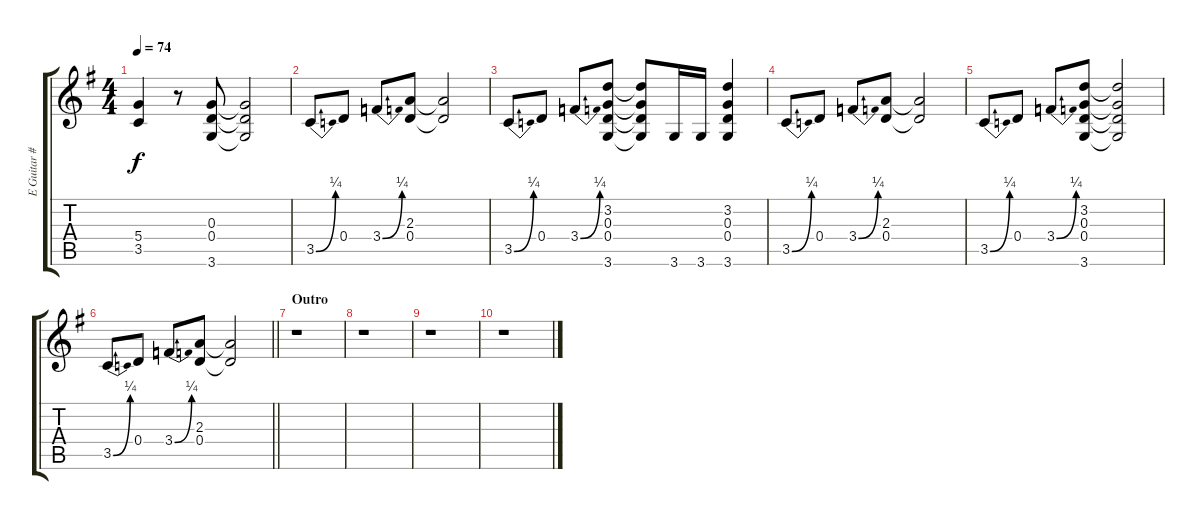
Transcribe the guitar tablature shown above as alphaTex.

\track ("E Guitar #2" "E Guitar #") {instrument overdrivenguitar}
\staff {score tabs}
\tuning (E4 B3 G3 D3 A2 E2) {hide}
\ts (4 4)
\tempo 74
\clef g2
\ks g
(5.4 3.5).4{dy f} r.8 (0.3 0.4 3.6).8 (0.3{t} 0.4{t} 3.6{t}).2 |
3.5{be (bend 0 0 60 1)}.8 0.4.8 3.4{be (bend 0 0 60 1)}.8 (2.3 0.4).8 (2.3{t} 0.4{t}).2 |
3.5{be (bend 0 0 60 1)}.8 0.4.8 3.4{be (bend 0 0 60 1)}.8 (3.2 0.3 0.4 3.6).8 (3.2{t} 0.3{t} 0.4{t} 3.6{t}).8 3.6.16 3.6.16 (3.2 0.3 0.4 3.6).4 |
3.5{be (bend 0 0 60 1)}.8 0.4.8 3.4{be (bend 0 0 60 1)}.8 (2.3 0.4).8 (2.3{t} 0.4{t}).2 |
3.5{be (bend 0 0 60 1)}.8 0.4.8 3.4{be (bend 0 0 60 1)}.8 (3.2 0.3 0.4 3.6).8 (3.2{t} 0.3{t} 0.4{t} 3.6{t}).2 |
\barLineRight lightlight
3.5{be (bend 0 0 60 1)}.8 0.4.8 3.4{be (bend 0 0 60 1)}.8 (2.3 0.4).8 (2.3{t} 0.4{t}).2 |
\section ("" "Outro")
r.1 |
r.1 |
r.1 |
r.1
